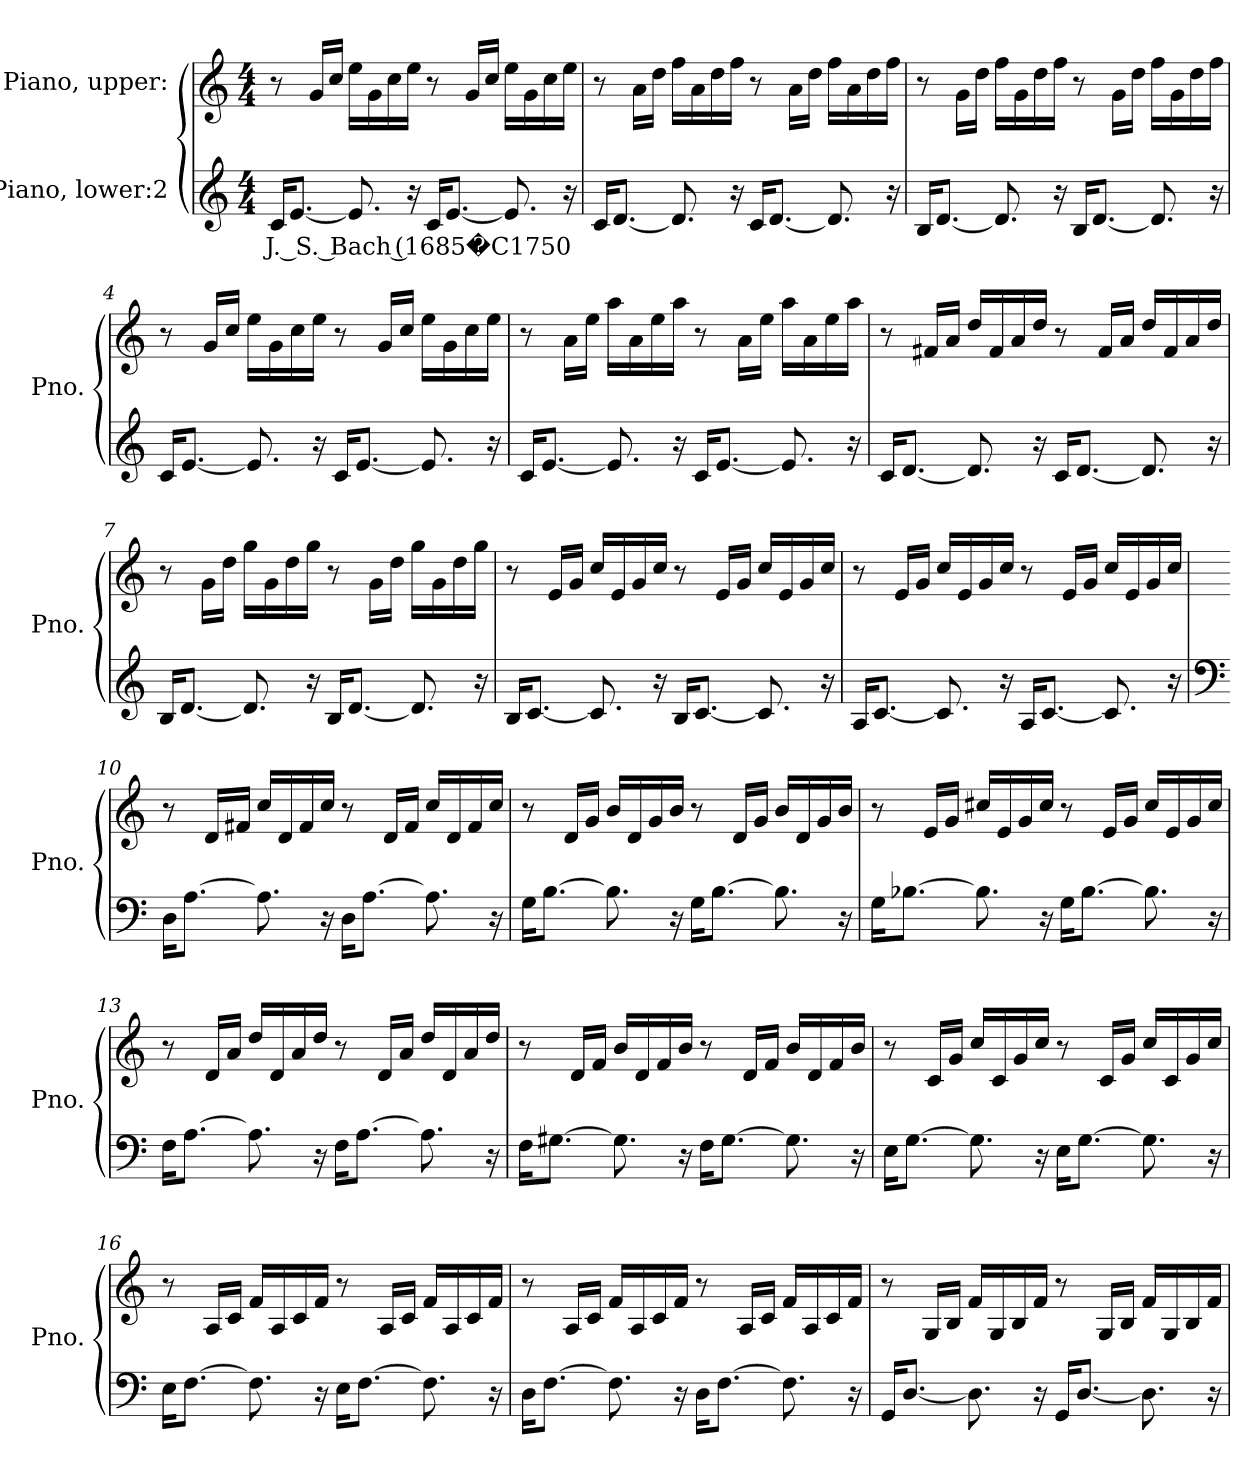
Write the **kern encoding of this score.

**kern	**text	**kern
*part2	*part2	*part1
*staff2	*staff2	*staff1
*I"Piano, lower:2	*	*I"Piano, upper:
*I'Pno.	*	*I'Pno.
*clefG2	*	*clefG2
*k[]	*	*k[]
*M4/4	*	*M4/4
*MM60	*	*MM60
=1	=1	=1
!	!LO:LY:b	!
16c/KL	J. S. Bach (1685�C1750	8r
[8.e/J	.	.
.	.	16g/LL
.	.	16cc/JJ
8.e/]	.	16ee\LL
.	.	16g\
.	.	16cc\
16r	.	16ee\JJ
16c/KL	.	8r
[8.e/J	.	.
.	.	16g/LL
.	.	16cc/JJ
8.e/]	.	16ee\LL
.	.	16g\
.	.	16cc\
16r	.	16ee\JJ
=2	=2	=2
16c/KL	.	8r
[8.d/J	.	.
.	.	16a\LL
.	.	16dd\JJ
8.d/]	.	16ff\LL
.	.	16a\
.	.	16dd\
16r	.	16ff\JJ
16c/KL	.	8r
[8.d/J	.	.
.	.	16a\LL
.	.	16dd\JJ
8.d/]	.	16ff\LL
.	.	16a\
.	.	16dd\
16r	.	16ff\JJ
!!LO:LB:g=z
=3	=3	=3
16B/KL	.	8r
[8.d/J	.	.
.	.	16g\LL
.	.	16dd\JJ
8.d/]	.	16ff\LL
.	.	16g\
.	.	16dd\
16r	.	16ff\JJ
16B/KL	.	8r
[8.d/J	.	.
.	.	16g\LL
.	.	16dd\JJ
8.d/]	.	16ff\LL
.	.	16g\
.	.	16dd\
16r	.	16ff\JJ
=4	=4	=4
16c/KL	.	8r
[8.e/J	.	.
.	.	16g/LL
.	.	16cc/JJ
8.e/]	.	16ee\LL
.	.	16g\
.	.	16cc\
16r	.	16ee\JJ
16c/KL	.	8r
[8.e/J	.	.
.	.	16g/LL
.	.	16cc/JJ
8.e/]	.	16ee\LL
.	.	16g\
.	.	16cc\
16r	.	16ee\JJ
=5	=5	=5
16c/KL	.	8r
[8.e/J	.	.
.	.	16a\LL
.	.	16ee\JJ
8.e/]	.	16aa\LL
.	.	16a\
.	.	16ee\
16r	.	16aa\JJ
16c/KL	.	8r
[8.e/J	.	.
.	.	16a\LL
.	.	16ee\JJ
8.e/]	.	16aa\LL
.	.	16a\
.	.	16ee\
16r	.	16aa\JJ
!!LO:LB:g=z
=6	=6	=6
16c/KL	.	8r
[8.d/J	.	.
.	.	16f#X/LL
.	.	16a/JJ
8.d/]	.	16dd/LL
.	.	16f#/
.	.	16a/
16r	.	16dd/JJ
16c/KL	.	8r
[8.d/J	.	.
.	.	16f#/LL
.	.	16a/JJ
8.d/]	.	16dd/LL
.	.	16f#/
.	.	16a/
16r	.	16dd/JJ
=7	=7	=7
16B/KL	.	8r
[8.d/J	.	.
.	.	16g\LL
.	.	16dd\JJ
8.d/]	.	16gg\LL
.	.	16g\
.	.	16dd\
16r	.	16gg\JJ
16B/KL	.	8r
[8.d/J	.	.
.	.	16g\LL
.	.	16dd\JJ
8.d/]	.	16gg\LL
.	.	16g\
.	.	16dd\
16r	.	16gg\JJ
=8	=8	=8
16B/KL	.	8r
[8.c/J	.	.
.	.	16e/LL
.	.	16g/JJ
8.c/]	.	16cc/LL
.	.	16e/
.	.	16g/
16r	.	16cc/JJ
16B/KL	.	8r
[8.c/J	.	.
.	.	16e/LL
.	.	16g/JJ
8.c/]	.	16cc/LL
.	.	16e/
.	.	16g/
16r	.	16cc/JJ
!!LO:LB:g=z
=9	=9	=9
16A/KL	.	8r
[8.c/J	.	.
.	.	16e/LL
.	.	16g/JJ
8.c/]	.	16cc/LL
.	.	16e/
.	.	16g/
16r	.	16cc/JJ
16A/KL	.	8r
[8.c/J	.	.
.	.	16e/LL
.	.	16g/JJ
8.c/]	.	16cc/LL
.	.	16e/
.	.	16g/
16r	.	16cc/JJ
=10	=10	=10
*clefF4	*	*
16D\KL	.	8r
[8.A\J	.	.
.	.	16d/LL
.	.	16f#X/JJ
8.A\]	.	16cc/LL
.	.	16d/
.	.	16f#/
16r	.	16cc/JJ
16D\KL	.	8r
[8.A\J	.	.
.	.	16d/LL
.	.	16f#/JJ
8.A\]	.	16cc/LL
.	.	16d/
.	.	16f#/
16r	.	16cc/JJ
=11	=11	=11
16G\KL	.	8r
[8.B\J	.	.
.	.	16d/LL
.	.	16g/JJ
8.B\]	.	16b/LL
.	.	16d/
.	.	16g/
16r	.	16b/JJ
16G\KL	.	8r
[8.B\J	.	.
.	.	16d/LL
.	.	16g/JJ
8.B\]	.	16b/LL
.	.	16d/
.	.	16g/
16r	.	16b/JJ
!!LO:LB:g=z
=12	=12	=12
16G\KL	.	8r
[8.B-X\J	.	.
.	.	16e/LL
.	.	16g/JJ
8.B-\]	.	16cc#X/LL
.	.	16e/
.	.	16g/
16r	.	16cc#/JJ
16G\KL	.	8r
[8.B-\J	.	.
.	.	16e/LL
.	.	16g/JJ
8.B-\]	.	16cc#/LL
.	.	16e/
.	.	16g/
16r	.	16cc#/JJ
=13	=13	=13
16F\KL	.	8r
[8.A\J	.	.
.	.	16d/LL
.	.	16a/JJ
8.A\]	.	16dd/LL
.	.	16d/
.	.	16a/
16r	.	16dd/JJ
16F\KL	.	8r
[8.A\J	.	.
.	.	16d/LL
.	.	16a/JJ
8.A\]	.	16dd/LL
.	.	16d/
.	.	16a/
16r	.	16dd/JJ
=14	=14	=14
16F\KL	.	8r
[8.G#X\J	.	.
.	.	16d/LL
.	.	16f/JJ
8.G#\]	.	16b/LL
.	.	16d/
.	.	16f/
16r	.	16b/JJ
16F\KL	.	8r
[8.G#\J	.	.
.	.	16d/LL
.	.	16f/JJ
8.G#\]	.	16b/LL
.	.	16d/
.	.	16f/
16r	.	16b/JJ
!!LO:LB:g=z
=15	=15	=15
16E\KL	.	8r
[8.G\J	.	.
.	.	16c/LL
.	.	16g/JJ
8.G\]	.	16cc/LL
.	.	16c/
.	.	16g/
16r	.	16cc/JJ
16E\KL	.	8r
[8.G\J	.	.
.	.	16c/LL
.	.	16g/JJ
8.G\]	.	16cc/LL
.	.	16c/
.	.	16g/
16r	.	16cc/JJ
=16	=16	=16
16E\KL	.	8r
[8.F\J	.	.
.	.	16A/LL
.	.	16c/JJ
8.F\]	.	16f/LL
.	.	16A/
.	.	16c/
16r	.	16f/JJ
16E\KL	.	8r
[8.F\J	.	.
.	.	16A/LL
.	.	16c/JJ
8.F\]	.	16f/LL
.	.	16A/
.	.	16c/
16r	.	16f/JJ
!!LO:PB:g=z
=17	=17	=17
16D\KL	.	8r
[8.F\J	.	.
.	.	16A/LL
.	.	16c/JJ
8.F\]	.	16f/LL
.	.	16A/
.	.	16c/
16r	.	16f/JJ
16D\KL	.	8r
[8.F\J	.	.
.	.	16A/LL
.	.	16c/JJ
8.F\]	.	16f/LL
.	.	16A/
.	.	16c/
16r	.	16f/JJ
=18	=18	=18
16GG/KL	.	8r
[8.D/J	.	.
.	.	16G/LL
.	.	16B/JJ
8.D\]	.	16f/LL
.	.	16G/
.	.	16B/
16r	.	16f/JJ
16GG/KL	.	8r
[8.D/J	.	.
.	.	16G/LL
.	.	16B/JJ
8.D\]	.	16f/LL
.	.	16G/
.	.	16B/
16r	.	16f/JJ
=	=	=
*-	*-	*-
